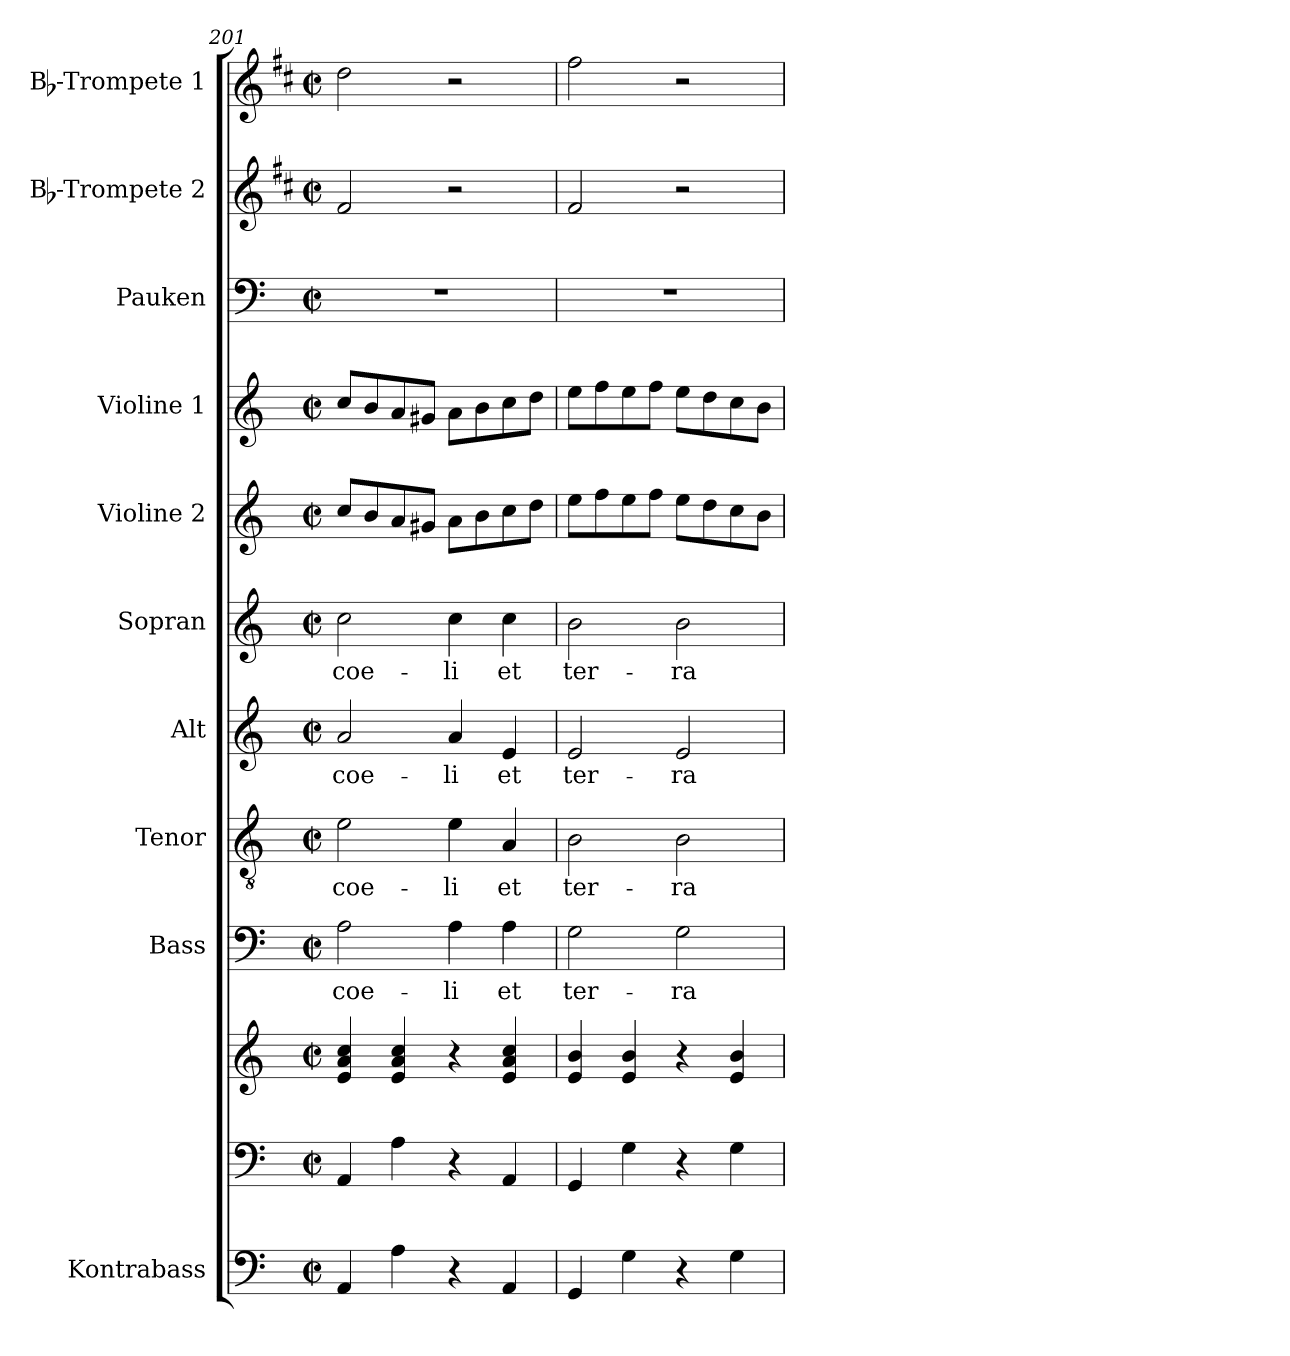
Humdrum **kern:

**kern	**kern	**kern	**kern	**text	**kern	**text	**kern	**text	**kern	**text	**kern	**kern	**kern	**kern	**kern
*part11	*part10	*part10	*part9	*part9	*part8	*part8	*part7	*part7	*part6	*part6	*part5	*part4	*part3	*part2	*part1
*staff12	*staff11	*staff10	*staff9	*staff9	*staff8	*staff8	*staff7	*staff7	*staff6	*staff6	*staff5	*staff4	*staff3	*staff2	*staff1
*I"Kontrabass	*	*	*I"Bass	*	*I"Tenor	*	*I"Alt	*	*I"Sopran	*	*I"Violine 2	*I"Violine 1	*I"Pauken	*I"Bb-Trompete 2	*I"Bb-Trompete 1
*I'Kb.	*	*	*I'B.	*	*I'T.	*	*I'A.	*	*I'S.	*	*I'Vl. 2	*I'Vl. 1	*I'Pk.	*I'Bb Trp. 2	*I'Bb Trp. 1
!!LO:PB:g=z
*clefF4	*clefF4	*clefG2	*clefF4	*	*clefGv2	*	*clefG2	*	*clefG2	*	*clefG2	*clefG2	*clefF4	*clefG2	*clefG2
*ITrd7c12	*	*	*	*	*	*	*	*	*	*	*	*	*	*ITrd1c2	*ITrd1c2
*k[]	*k[]	*k[]	*k[]	*	*k[]	*	*k[]	*	*k[]	*	*k[]	*k[]	*k[]	*k[]	*k[]
*C:	*C:	*C:	*C:	*	*C:	*	*C:	*	*C:	*	*C:	*C:	*C:	*C:	*C:
*M2/2	*M2/2	*M2/2	*M2/2	*	*M2/2	*	*M2/2	*	*M2/2	*	*M2/2	*M2/2	*M2/2	*M2/2	*M2/2
*met(c|)	*met(c|)	*met(c|)	*met(c|)	*	*met(c|)	*	*met(c|)	*	*met(c|)	*	*met(c|)	*met(c|)	*met(c|)	*met(c|)	*met(c|)
=201	=201	=201	=201	=201	=201	=201	=201	=201	=201	=201	=201	=201	=201	=201	=201
!	!	!	!	!LO:LY:b	!	!LO:LY:b	!	!LO:LY:b	!	!LO:LY:b	!	!	!	!	!
4AAA/	4AA/	4e/ 4a/ 4cc/	2A\	coe-	2e\	coe-	2a/	coe-	2cc\	coe-	8cc/L	8cc/L	1r	2e/	2cc\
.	.	.	.	.	.	.	.	.	.	.	8b/	8b/	.	.	.
4AA\	4A\	4e/ 4a/ 4cc/	.	.	.	.	.	.	.	.	8a/	8a/	.	.	.
.	.	.	.	.	.	.	.	.	.	.	8g#X/J	8g#X/J	.	.	.
!	!	!	!	!LO:LY:b	!	!LO:LY:b	!	!LO:LY:b	!	!LO:LY:b	!	!	!	!	!
4r	4r	4r	4A\	-li	4e\	-li	4a/	-li	4cc\	-li	8a\L	8a\L	.	2r	2r
.	.	.	.	.	.	.	.	.	.	.	8b\	8b\	.	.	.
!	!	!	!	!LO:LY:b	!	!LO:LY:b	!	!LO:LY:b	!	!LO:LY:b	!	!	!	!	!
4AAA/	4AA/	4e/ 4a/ 4cc/	4A\	et	4A/	et	4e/	et	4cc\	et	8cc\	8cc\	.	.	.
.	.	.	.	.	.	.	.	.	.	.	8dd\J	8dd\J	.	.	.
=202	=202	=202	=202	=202	=202	=202	=202	=202	=202	=202	=202	=202	=202	=202	=202
!	!	!	!	!LO:LY:b	!	!LO:LY:b	!	!LO:LY:b	!	!LO:LY:b	!	!	!	!	!
4GGG/	4GG/	4e/ 4b/	2G\	ter-	2B\	ter-	2e/	ter-	2b\	ter-	8ee\L	8ee\L	1r	2e/	2ee\
.	.	.	.	.	.	.	.	.	.	.	8ff\	8ff\	.	.	.
4GG\	4G\	4e/ 4b/	.	.	.	.	.	.	.	.	8ee\	8ee\	.	.	.
.	.	.	.	.	.	.	.	.	.	.	8ff\J	8ff\J	.	.	.
!	!	!	!	!LO:LY:b	!	!LO:LY:b	!	!LO:LY:b	!	!LO:LY:b	!	!	!	!	!
4r	4r	4r	2G\	-ra	2B\	-ra	2e/	-ra	2b\	-ra	8ee\L	8ee\L	.	2r	2r
.	.	.	.	.	.	.	.	.	.	.	8dd\	8dd\	.	.	.
4GG\	4G\	4e/ 4b/	.	.	.	.	.	.	.	.	8cc\	8cc\	.	.	.
.	.	.	.	.	.	.	.	.	.	.	8b\J	8b\J	.	.	.
=	=	=	=	=	=	=	=	=	=	=	=	=	=	=	=
*-	*-	*-	*-	*-	*-	*-	*-	*-	*-	*-	*-	*-	*-	*-	*-
